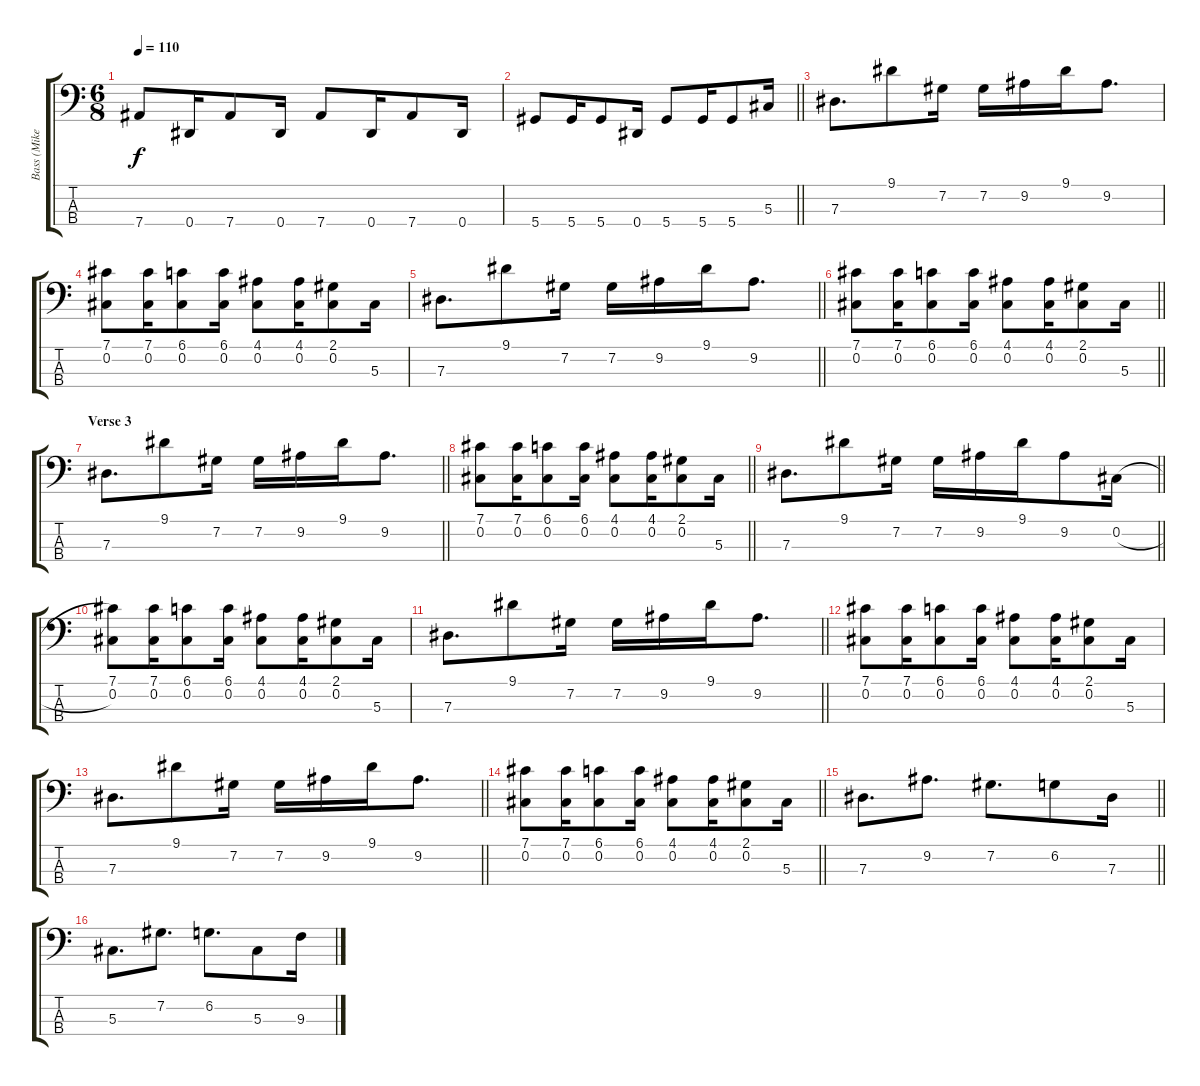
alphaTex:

\track ("Bass (Mike Dirnt)" "Bass (Mike") {instrument electricbasspick}
\staff {score tabs}
\tuning (Gb2 Db2 Ab1 Eb1) {hide}
\ts (6 8)
\tempo 110
\clef f4
\ks c
7.4.8{dy f} 0.4.16 7.4.8 0.4.16 7.4.8 0.4.16 7.4.8 0.4.16 |
\barLineRight lightlight
5.4.8 5.4.16 5.4.8 0.4.16 5.4.8 5.4.16 5.4.8 5.3.16 |
7.3.8{d} 9.1.8 7.2.16 7.2.16 9.2.16 9.1.16 9.2.8{d} |
(7.1 0.2).8 (7.1 0.2).16 (6.1 0.2).8 (6.1 0.2).16 (4.1 0.2).8 (4.1 0.2).16 (2.1 0.2).8 5.3.16 |
\barLineRight lightlight
7.3.8{d} 9.1.8 7.2.16 7.2.16 9.2.16 9.1.16 9.2.8{d} |
\barLineRight lightlight
(7.1 0.2).8 (7.1 0.2).16 (6.1 0.2).8 (6.1 0.2).16 (4.1 0.2).8 (4.1 0.2).16 (2.1 0.2).8 5.3.16 |
\section ("" "Verse 3")
\barLineRight lightlight
7.3.8{d} 9.1.8 7.2.16 7.2.16 9.2.16 9.1.16 9.2.8{d} |
\barLineRight lightlight
(7.1 0.2).8 (7.1 0.2).16 (6.1 0.2).8 (6.1 0.2).16 (4.1 0.2).8 (4.1 0.2).16 (2.1 0.2).8 5.3.16 |
\barLineRight lightlight
7.3.8{d} 9.1.8 7.2.16 7.2.16 9.2.16 9.1.16 9.2.8 0.2{h}.16 |
(7.1 0.2).8 (7.1 0.2).16 (6.1 0.2).8 (6.1 0.2).16 (4.1 0.2).8 (4.1 0.2).16 (2.1 0.2).8 5.3.16 |
\barLineRight lightlight
7.3.8{d} 9.1.8 7.2.16 7.2.16 9.2.16 9.1.16 9.2.8{d} |
(7.1 0.2).8 (7.1 0.2).16 (6.1 0.2).8 (6.1 0.2).16 (4.1 0.2).8 (4.1 0.2).16 (2.1 0.2).8 5.3.16 |
\barLineRight lightlight
7.3.8{d} 9.1.8 7.2.16 7.2.16 9.2.16 9.1.16 9.2.8{d} |
\barLineRight lightlight
(7.1 0.2).8 (7.1 0.2).16 (6.1 0.2).8 (6.1 0.2).16 (4.1 0.2).8 (4.1 0.2).16 (2.1 0.2).8 5.3.16 |
\barLineRight lightlight
7.3.8{d} 9.2.8{d} 7.2.8{d} 6.2.8 7.3.16 |
5.3.8{d} 7.2.8{d} 6.2.8{d} 5.3.8 9.3.16
